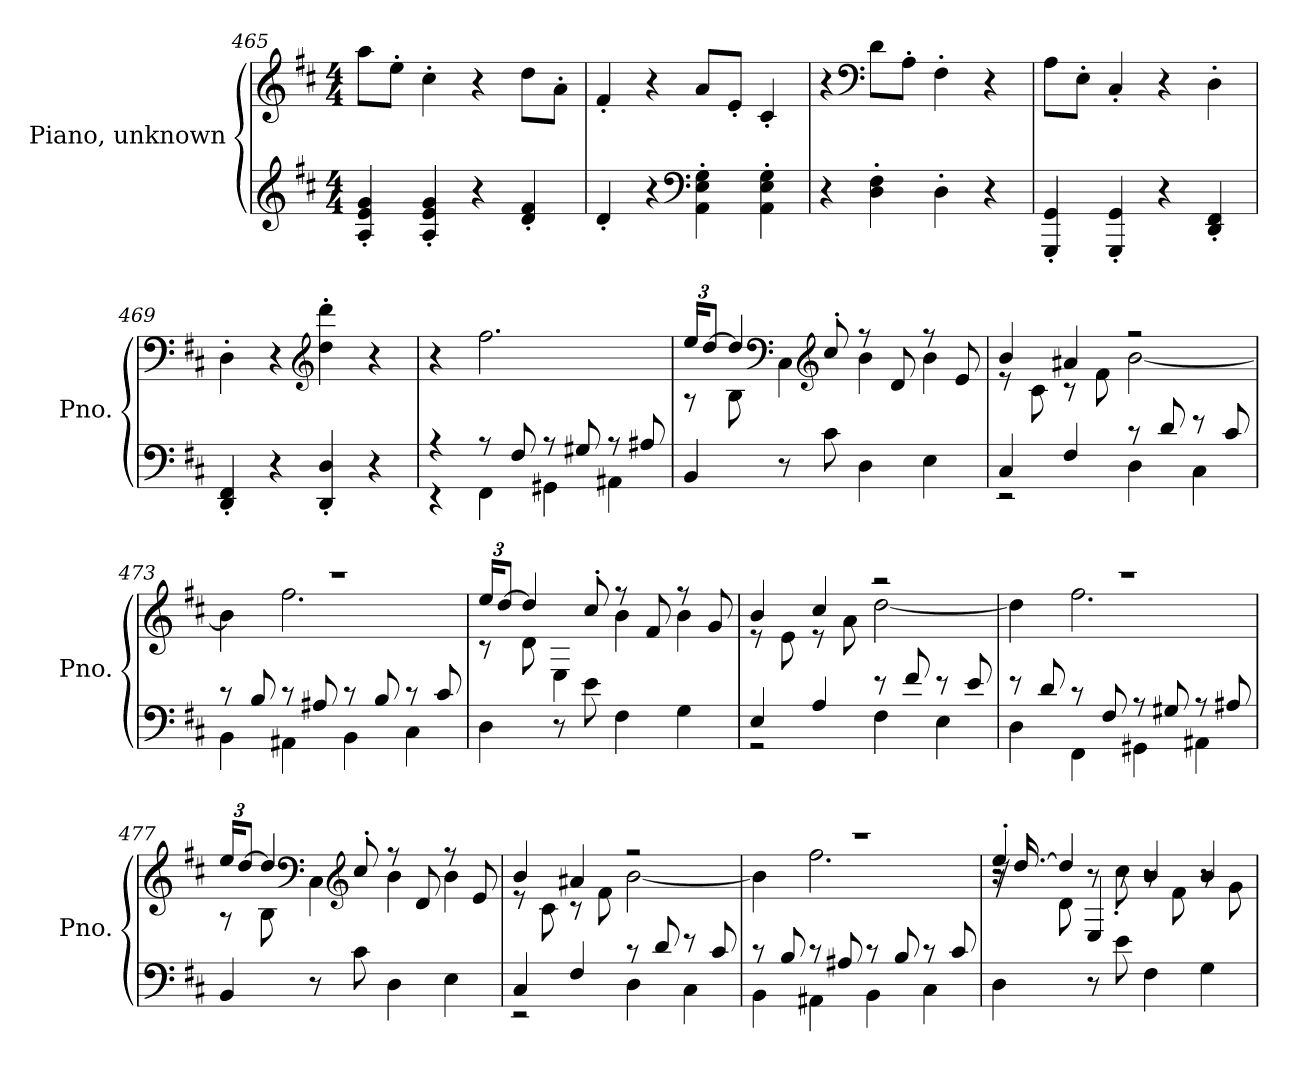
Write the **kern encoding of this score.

**kern	**kern
*part1	*part1
*staff2	*staff1
*I"Piano, unknown	*
*I'Pno.	*
*clefG2	*clefG2
*k[f#c#]	*k[f#c#]
*M4/4	*M4/4
=465	=465
4A/' 4e/' 4g/'	8aa\L
.	8ee'\J
4A/' 4e/' 4g/'	4cc#'\
4r	4r
4d/' 4f#/'	8dd\L
.	8a'\J
!!LO:LB:g=z
=466	=466
4d'/	4f#'/
4r	4r
*clefF4	*
4AA\' 4E\' 4G\'	8a/L
.	8e'/J
4AA\' 4E\' 4G\'	4c#'/
=467	=467
4r	4r
*	*clefF4
4D\' 4F#\'	8d\L
.	8A'\J
4D'\	4F#'\
4r	4r
=468	=468
4GGG/' 4GG/'	8A\L
.	8E'\J
4GGG/' 4GG/'	4C#'/
4r	4r
4DD/' 4FF#/'	4D'\
=469	=469
4DD/' 4FF#/'	4D'\
4r	4r
*	*clefG2
4DD/' 4D/'	4dd\' 4ddd\'
4r	4r
=470	=470
*^	*
4r	4r	4r
8r	4FF#\	2.ff#\
8F#/	.	.
8r	4GG#X\	.
8G#X/	.	.
8r	4AA#X\	.
8A#X/	.	.
*v	*v	*
!!LO:LB:g=z
=471	=471
*	*Xbrackettup
*	*^
4BB/	24ee/KL	8r
.	[12dd/J	.
.	4dd/]	8B\
*	*clefF4	*
8r	.	4C#\
*	*clefG2	*
8c#\	8cc#'/	.
4D\	8r	4b\
.	8d/	.
4E\	8r	4b\
.	8e/	.
=472	=472	=472
*^	*	*
4C#/	2r	4b/	8r
.	.	.	8c#\
4F#/	.	4a#X/	8r
.	.	.	8f#\
8r	4D\	2r	[2b\
8d/	.	.	.
8r	4C#\	.	.
8c#/	.	.	.
=473	=473	=473	=473
8r	4BB\	1r	4b\]
8B/	.	.	.
8r	4AA#X\	.	2.ff#\
8A#X/	.	.	.
8r	4BB\	.	.
8B/	.	.	.
8r	4C#\	.	.
8c#/	.	.	.
*v	*v	*	*
!!LO:LB:g=z	!!
=474	=474	=474
4D\	24ee/KL	8r
.	[12dd/J	.
.	4dd/]	8d\
8r	.	4E\
8e\	8cc#'/	.
4F#\	8r	4b\
.	8f#/	.
4G\	8r	4b\
.	8g/	.
=475	=475	=475
*^	*	*
4E/	2r	4b/	8r
.	.	.	8e\
4A/	.	4cc#/	8r
.	.	.	8a\
8r	4F#\	2r	[2dd\
8f#/	.	.	.
8r	4E\	.	.
8e/	.	.	.
=476	=476	=476	=476
8r	4D\	1r	4dd\]
8d/	.	.	.
8r	4FF#\	.	2.ff#\
8F#/	.	.	.
8r	4GG#X\	.	.
8G#X/	.	.	.
8r	4AA#X\	.	.
8A#X/	.	.	.
*v	*v	*	*
!!LO:LB:g=z	!!
=477	=477	=477
4BB/	24ee/KL	8r
.	[12dd/J	.
.	4dd/]	8B\
*	*clefF4	*
8r	.	4C#\
*	*clefG2	*
8c#\	8cc#'/	.
4D\	8r	4b\
.	8d/	.
4E\	8r	4b\
.	8e/	.
=478	=478	=478
*^	*	*
4C#/	2r	4b/	8r
.	.	.	8c#\
4F#/	.	4a#X/	8r
.	.	.	8f#\
8r	4D\	2r	[2b\
8d/	.	.	.
8r	4C#\	.	.
8c#/	.	.	.
=479	=479	=479	=479
8r	4BB\	1r	4b\]
8B/	.	.	.
8r	4AA#X\	.	2.ff#\
8A#X/	.	.	.
8r	4BB\	.	.
8B/	.	.	.
8r	4C#\	.	.
8c#/	.	.	.
*v	*v	*	*
!!LO:LB:g=z
=480	=480	=480
*	*	*^
4D\	32r	8r	4ee'/
.	[16.dd/	.	.
.	4dd/]	8d\	.
8r	.	8r	4E/
8e\	8r	8cc#'\	.
4F#\	4b/	8r	2r
.	.	8f#\	.
4G\	4b/	8r	.
.	.	8g\	.
*	*v	*v	*v
=	=
*-	*-
